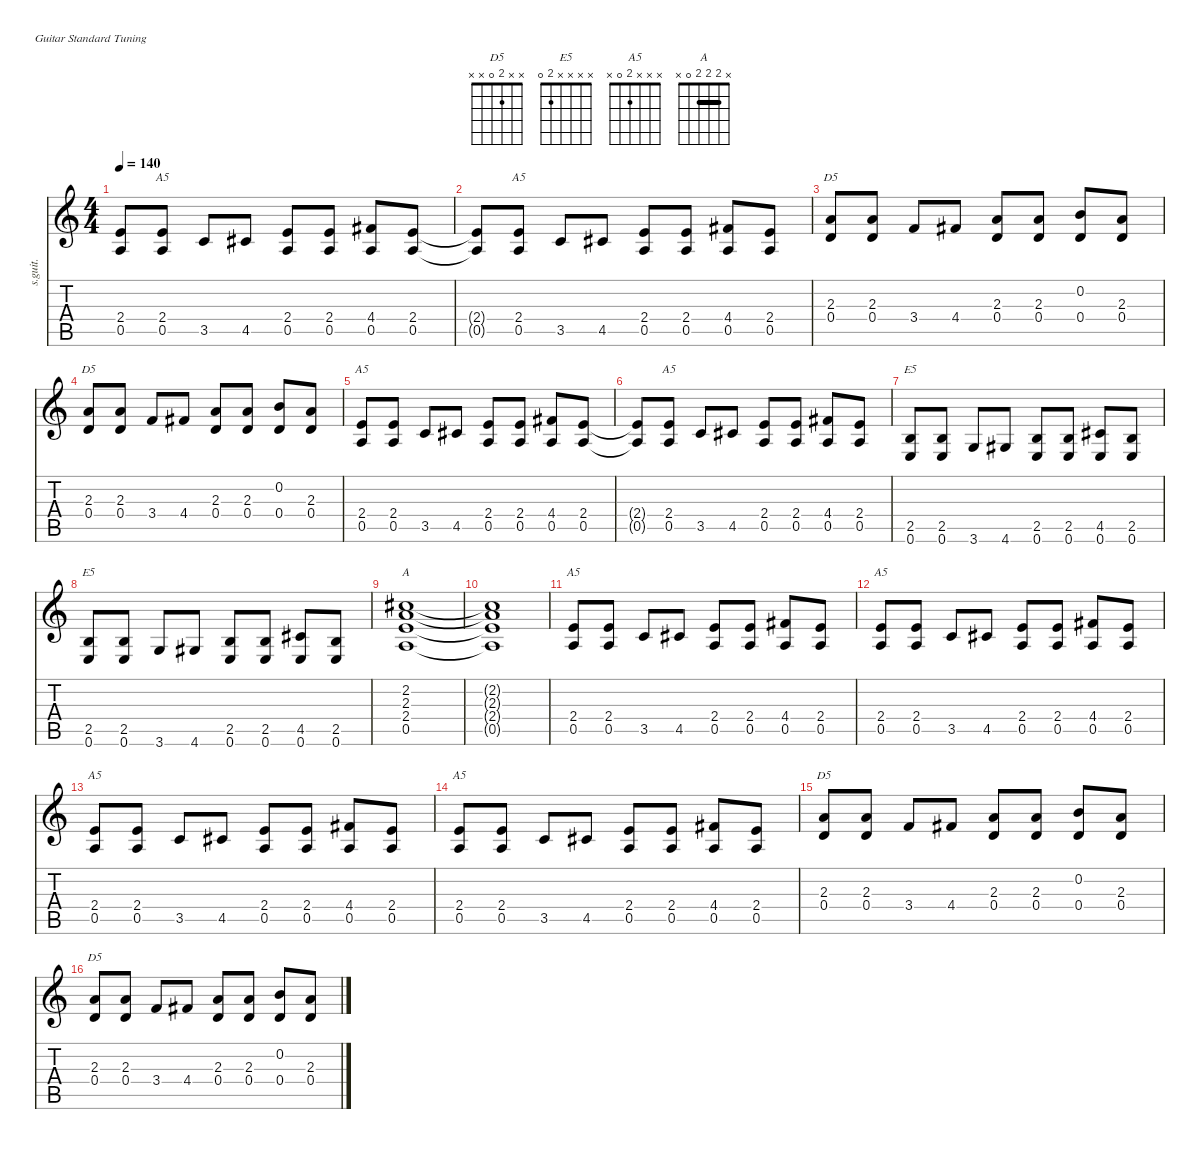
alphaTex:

\defaultSystemsLayout 4
\hideDynamics
\bracketExtendMode nobrackets
\otherSystemsTrackNameOrientation horizontal
\track ("Acoustic Guitar" "s.guit.") {instrument acousticguitarsteel}
\staff {score tabs}
\tuning (E4 B3 G3 D3 A2 E2)
\chord ("D5" x x 2 0 x x) {showfingering false}
\chord ("E5" x x x x 2 0) {showfingering false}
\chord ("A5" x x x 2 0 x) {showfingering false}
\chord ("A" x 2 2 2 0 x) {showfingering false barre (2 2)}
\ts (4 4)
\tempo 140
\clef g2
\ks c
(2.4{t} 0.5{t}).8{dy f beam Up} (2.4 0.5).8{ch "A5" beam Up} 3.5.8{beam Up} 4.5{acc #}.8{beam Up} (2.4 0.5).8{beam Up} (2.4 0.5).8{beam Up} (4.4{acc #} 0.5).8{beam Up} (2.4 0.5).8{beam Up} |
(2.4{t} 0.5{t}).8{beam Up} (2.4 0.5).8{ch "A5" beam Up} 3.5.8{beam Up} 4.5{acc #}.8{beam Up} (2.4 0.5).8{beam Up} (2.4 0.5).8{beam Up} (4.4{acc #} 0.5).8{beam Up} (2.4 0.5).8{beam Up} |
(2.3 0.4).8{ch "D5" beam Up} (2.3 0.4).8{beam Up} 3.4.8{beam Up} 4.4{acc #}.8{beam Up} (2.3 0.4).8{beam Up} (2.3 0.4).8{beam Up} (0.2 0.4).8{beam Up} (2.3 0.4).8{beam Up} |
(2.3 0.4).8{ch "D5" beam Up} (2.3 0.4).8{beam Up} 3.4.8{beam Up} 4.4{acc #}.8{beam Up} (2.3 0.4).8{beam Up} (2.3 0.4).8{beam Up} (0.2 0.4).8{beam Up} (2.3 0.4).8{beam Up} |
(2.4 0.5).8{ch "A5" beam Up} (2.4 0.5).8{beam Up} 3.5.8{beam Up} 4.5{acc #}.8{beam Up} (2.4 0.5).8{beam Up} (2.4 0.5).8{beam Up} (4.4{acc #} 0.5).8{beam Up} (2.4 0.5).8{beam Up} |
(2.4{t} 0.5{t}).8{beam Up} (2.4 0.5).8{ch "A5" beam Up} 3.5.8{beam Up} 4.5{acc #}.8{beam Up} (2.4 0.5).8{beam Up} (2.4 0.5).8{beam Up} (4.4{acc #} 0.5).8{beam Up} (2.4 0.5).8{beam Up} |
(2.5 0.6).8{ch "E5" beam Up} (2.5 0.6).8{beam Up} 3.6.8{beam Up} 4.6{acc #}.8{beam Up} (2.5 0.6).8{beam Up} (2.5 0.6).8{beam Up} (4.5{acc #} 0.6).8{beam Up} (2.5 0.6).8{beam Up} |
(2.5 0.6).8{ch "E5" beam Up} (2.5 0.6).8{beam Up} 3.6.8{beam Up} 4.6{acc #}.8{beam Up} (2.5 0.6).8{beam Up} (2.5 0.6).8{beam Up} (4.5{acc #} 0.6).8{beam Up} (2.5 0.6).8{beam Up} |
(2.2{acc #} 2.3 2.4 0.5).1{ch "A" beam Up} |
(2.2{t acc #} 2.3{t} 2.4{t} 0.5{t}).1{beam Up} |
(2.4 0.5).8{ch "A5" beam Up} (2.4 0.5).8{beam Up} 3.5.8{beam Up} 4.5{acc #}.8{beam Up} (2.4 0.5).8{beam Up} (2.4 0.5).8{beam Up} (4.4{acc #} 0.5).8{beam Up} (2.4 0.5).8{beam Up} |
(2.4 0.5).8{ch "A5" beam Up} (2.4 0.5).8{beam Up} 3.5.8{beam Up} 4.5{acc #}.8{beam Up} (2.4 0.5).8{beam Up} (2.4 0.5).8{beam Up} (4.4{acc #} 0.5).8{beam Up} (2.4 0.5).8{beam Up} |
(2.4 0.5).8{ch "A5" beam Up} (2.4 0.5).8{beam Up} 3.5.8{beam Up} 4.5{acc #}.8{beam Up} (2.4 0.5).8{beam Up} (2.4 0.5).8{beam Up} (4.4{acc #} 0.5).8{beam Up} (2.4 0.5).8{beam Up} |
(2.4 0.5).8{ch "A5" beam Up} (2.4 0.5).8{beam Up} 3.5.8{beam Up} 4.5{acc #}.8{beam Up} (2.4 0.5).8{beam Up} (2.4 0.5).8{beam Up} (4.4{acc #} 0.5).8{beam Up} (2.4 0.5).8{beam Up} |
(2.3 0.4).8{ch "D5" beam Up} (2.3 0.4).8{beam Up} 3.4.8{beam Up} 4.4{acc #}.8{beam Up} (2.3 0.4).8{beam Up} (2.3 0.4).8{beam Up} (0.2 0.4).8{beam Up} (2.3 0.4).8{beam Up} |
(2.3 0.4).8{ch "D5" beam Up} (2.3 0.4).8{beam Up} 3.4.8{beam Up} 4.4{acc #}.8{beam Up} (2.3 0.4).8{beam Up} (2.3 0.4).8{beam Up} (0.2 0.4).8{beam Up} (2.3 0.4).8{beam Up}
